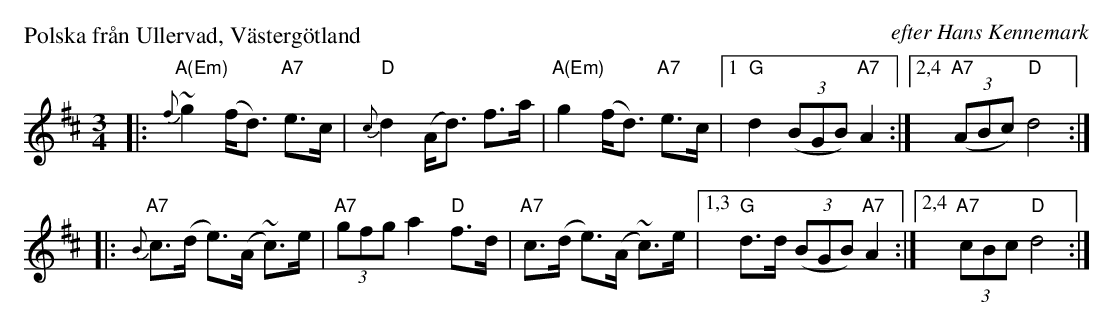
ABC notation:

X:1
P: Polska fr\aan Ullervad, V\"asterg\"otland
O: efter Hans Kennemark
M: 3/4
L: 1/8
K: D
|: "A(Em)"{f}~g2 (f<d) "A7"e>c | "D"{c}d2 (A<d) f>a \
| "A(Em)"g2 (f<d) "A7"e>c |1 "G"d2 ((3BGB) "A7"A2 :|2,4 "A7"((3ABc) "D"d4 :|
|: "A7"{B}c>(d e>)(A ~c>)e | "A7"(3gfg a2 "D"f>d \
| "A7"c>(d e>)(A ~c>)e |1,3 "G"d>d ((3BGB) "A7"A2 :|2,4 "A7"(3cBc "D"d4 :|
